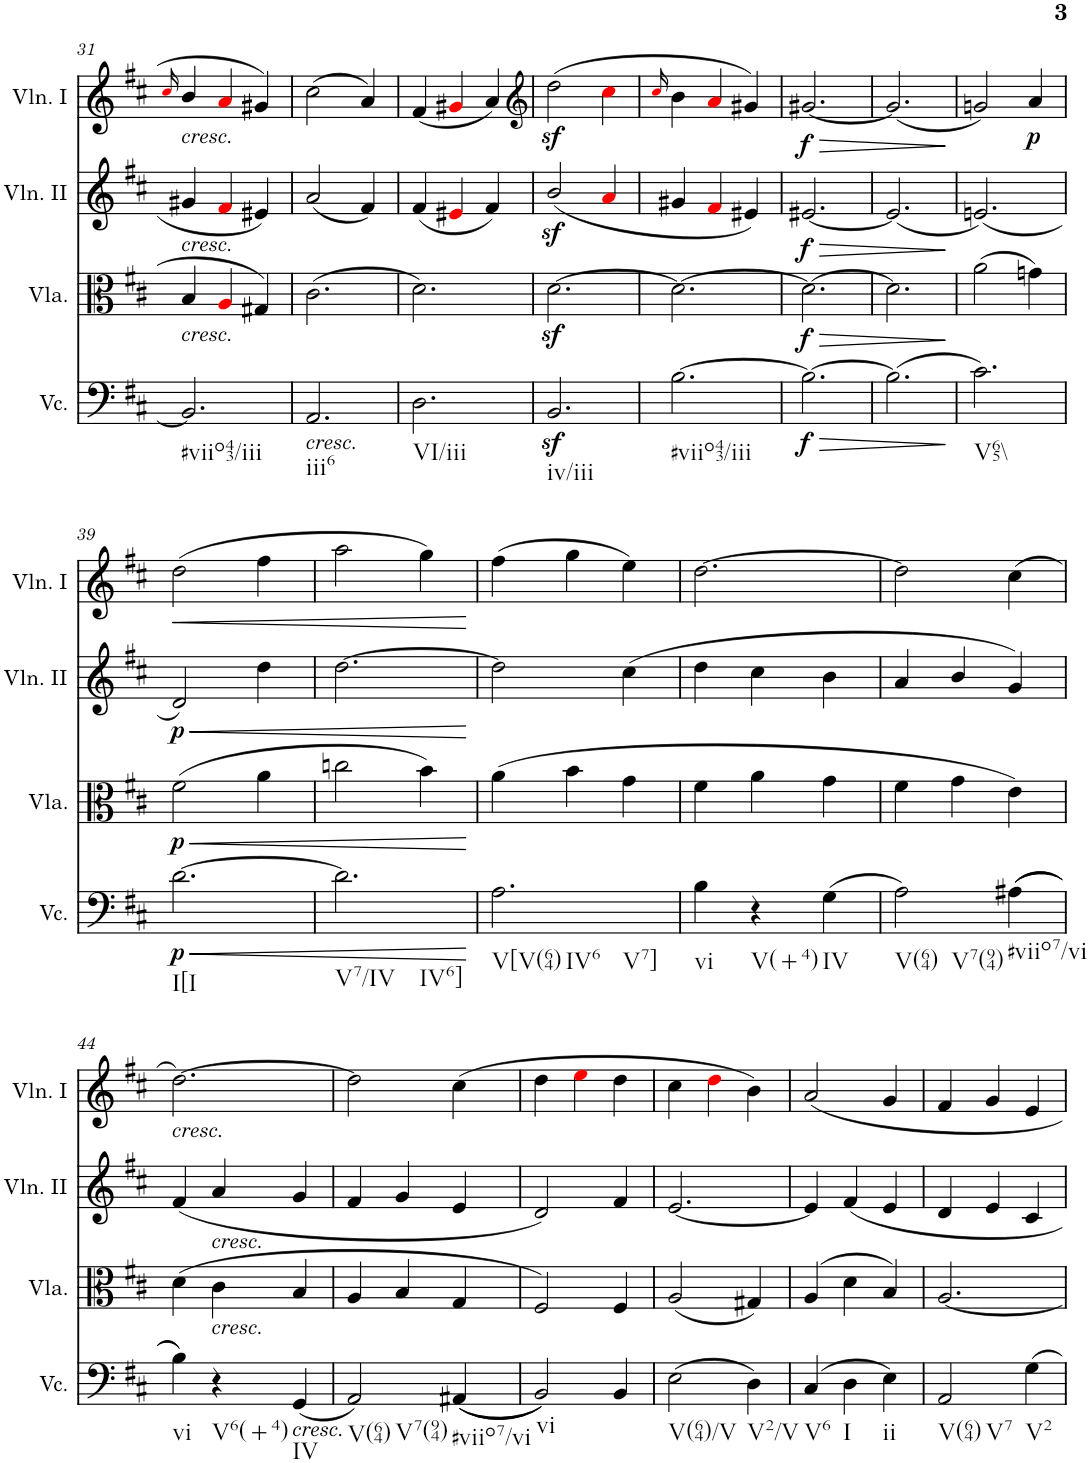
**kern	**dynam	**kern	**dynam	**kern	**dynam	**kern	**dynam
*part4	*part4	*part3	*part3	*part2	*part2	*part1	*part1
*staff4	*staff4	*staff3	*staff3	*staff2	*staff2	*staff1	*staff1
*I"Violoncello	*	*I"Viola	*	*I"Violino II	*	*I"Violino I	*
*I'Vc.	*	*I'Vla.	*	*I'Vln. II	*	*I'Vln. I	*
!!LO:PB:g=z
*clefF4	*	*clefC3	*	*clefG2	*	*clefG2	*
*k[f#c#]	*	*k[f#c#]	*	*k[f#c#]	*	*k[f#c#]	*
*M3/4	*	*M3/4	*	*M3/4	*	*M3/4	*
=31	=31	=31	=31	=31	=31	=31	=31
.	.	.	.	.	.	16qcc#i/	.
!	!	!	!	!	!	!LO:TX:b:i:t=cresc.	!
!	!	!	!	!LO:TX:b:i:t=cresc.	!	!	!
!	!	!LO:TX:b:i:t=cresc.	!	!	!	!	!
!LO:TX:b:t=#viio43/iii	!	!	!	!	!	!	!
2.BB/]	.	4B/	.	4g#X/	.	4b/	.
.	.	4Ai/	.	4f#i/	.	4ai/	.
.	.	4G#X/	.	4e#X/	.	4g#X/	.
=32	=32	=32	=32	=32	=32	=32	=32
!LO:TX:b:i:t=cresc.	!	!	!	!	!	!	!
!LO:TX:b:t=iii6	!	!	!	!	!	!	!
2.AA/	.	(2.c#\	.	(2a/	.	(2cc#\	.
.	.	.	.	4f#/)	.	4a/)	.
=33	=33	=33	=33	=33	=33	=33	=33
!LO:TX:b:t=VI/iii	!	!	!	!	!	!	!
2.D\	.	2.d\)	.	(4f#/	.	(4f#/	.
.	.	.	.	4e#Xi/	.	4g#Xi/	.
.	.	.	.	4f#/)	.	4a/)	.
=34	=34	=34	=34	=34	=34	=34	=34
*	*	*	*	*	*	*clefG2	*
!LO:TX:b:t=iv/iii	!	!	!	!	!	!	!
2.BBz</	.	[2.dz<\	.	(2bz</	.	(2ddz<\	.
.	.	.	.	4ai/	.	4cc#i\	.
=35	=35	=35	=35	=35	=35	=35	=35
.	.	.	.	.	.	16qcc#i/	.
!LO:TX:b:t=#viio43/iii	!	!	!	!	!	!	!
[2.B\	.	2.d\_	.	4g#X/	.	4b\	.
.	.	.	.	4f#i/	.	4ai/	.
.	.	.	.	4e#X/)	.	4g#X/)	.
=36	=36	=36	=36	=36	=36	=36	=36
!	!LO:HP:b	!	!LO:HP:b	!	!LO:HP:b	!	!LO:HP:b
!	!LO:DY:n=1:b	!	!LO:DY:n=1:b	!	!LO:DY:n=1:b	!	!LO:DY:n=1:b
2.B\_	> f	2.d\_	> f	[2.e#X/	> f	[2.g#X/	> f
=37	=37	=37	=37	=37	=37	=37	=37
(2.B\]	.	2.d\]	.	(2.e#/]	.	(2.g#/]	.
.	]	.	]	.	]	.	]
=38	=38	=38	=38	=38	=38	=38	=38
!LO:TX:b:t=V65\\	!	!	!	!	!	!	!
2.c#\)	.	(2a\	.	(2.en/)	.	2gn/)	.
!	!	!	!	!	!	!	!LO:DY:b
.	.	4gn\)	.	.	.	4a/	p
!!LO:LB:g=z
=39	=39	=39	=39	=39	=39	=39	=39
!LO:TX:b:t=I[I	!	!	!	!	!	!	!
!	!LO:HP:b	!	!LO:HP:b	!	!LO:HP:b	!	!LO:HP:b
!	!LO:DY:n=1:b	!	!LO:DY:n=1:b	!	!LO:DY:n=1:b	!	!
[2.d\	< p	(2f#\	< p	2d/)	< p	(2dd\	<
.	.	4a\	.	4dd\	.	4ff#\	.
=40	=40	=40	=40	=40	=40	=40	=40
!LO:TX:b:t=V7/IV	!	!	!	!	!	!	!
!LO:TX:b:t=IV6]	!	!	!	!	!	!	!
2.d\]	.	2ccn\	.	[2.dd\	.	2aa\	.
.	.	4b\)	.	.	.	4gg\)	.
.	[	.	[	.	[	.	[
=41	=41	=41	=41	=41	=41	=41	=41
!LO:TX:b:t=V[V(64)	!	!	!	!	!	!	!
!LO:TX:b:t=IV6	!	!	!	!	!	!	!
!LO:TX:b:t=V7]	!	!	!	!	!	!	!
2.A\	.	(4a\	.	2dd\]	.	(4ff#\	.
.	.	4b\	.	.	.	4gg\	.
.	.	4g\	.	(4cc#\	.	4ee\)	.
=42	=42	=42	=42	=42	=42	=42	=42
!LO:TX:b:t=vi	!	!	!	!	!	!	!
4B\	.	4f#\	.	4dd\	.	[2.dd\	.
!LO:TX:b:t=V(+4)	!	!	!	!	!	!	!
4r	.	4a\	.	4cc#\	.	.	.
!LO:TX:b:t=IV	!	!	!	!	!	!	!
(4G\	.	4g\	.	4b\	.	.	.
=43	=43	=43	=43	=43	=43	=43	=43
!LO:TX:b:t=V(64)	!	!	!	!	!	!	!
!LO:TX:b:t=V7(94)	!	!	!	!	!	!	!
2A\)	.	4f#\	.	4a/	.	2dd\]	.
.	.	4g\	.	4b/	.	.	.
!LO:TX:b:t=#viio7/vi	!	!	!	!	!	!	!
((4A#X\	.	4e\)	.	4g/)	.	(4cc#\	.
!!LO:LB:g=z
=44	=44	=44	=44	=44	=44	=44	=44
!	!	!	!	!	!	!LO:TX:b:i:t=cresc.	!
!LO:TX:b:t=vi	!	!	!	!	!	!	!
4B\))	.	(4d\	.	(4f#/	.	[2.dd\)	.
!	!	!	!	!LO:TX:b:i:t=cresc.	!	!	!
!	!	!LO:TX:b:i:t=cresc.	!	!	!	!	!
!LO:TX:b:t=V6(+4)	!	!	!	!	!	!	!
4r	.	4c#\	.	4a/	.	.	.
!LO:TX:b:i:t=cresc.	!	!	!	!	!	!	!
!LO:TX:b:t=IV	!	!	!	!	!	!	!
(4GG/	.	4B/	.	4g/	.	.	.
=45	=45	=45	=45	=45	=45	=45	=45
!LO:TX:b:t=V(64)	!	!	!	!	!	!	!
!LO:TX:b:t=V7(94)	!	!	!	!	!	!	!
2AA/)	.	4A/	.	4f#/	.	2dd\]	.
.	.	4B/	.	4g/	.	.	.
!LO:TX:b:t=#viio7/vi	!	!	!	!	!	!	!
((4AA#X/	.	4G/	.	4e/	.	(4cc#\	.
=46	=46	=46	=46	=46	=46	=46	=46
!LO:TX:b:t=vi	!	!	!	!	!	!	!
2BB/))	.	2F#/)	.	2d/)	.	4dd\	.
.	.	.	.	.	.	4eei\	.
4BB/	.	4F#/	.	4f#/	.	4dd\	.
=47	=47	=47	=47	=47	=47	=47	=47
!LO:TX:b:t=V(64)/V	!	!	!	!	!	!	!
(2E\	.	(2A/	.	[2.e/	.	4cc#\	.
.	.	.	.	.	.	4ddi\	.
!LO:TX:b:t=V2/V	!	!	!	!	!	!	!
4D\)	.	4G#X/)	.	.	.	4b\)	.
=48	=48	=48	=48	=48	=48	=48	=48
!LO:TX:b:t=V6	!	!	!	!	!	!	!
(4C#/	.	(4A/	.	4e/]	.	2a/	.
!LO:TX:b:t=I	!	!	!	!	!	!	!
4D\	.	4d\	.	4f#/	.	.	.
!LO:TX:b:t=ii	!	!	!	!	!	!	!
4E\)	.	4B/)	.	4e/	.	4g/	.
=49	=49	=49	=49	=49	=49	=49	=49
!LO:TX:b:t=V(64)	!	!	!	!	!	!	!
!LO:TX:b:t=V7	!	!	!	!	!	!	!
2AA/	.	[2.A/	.	4d/	.	4f#/	.
.	.	.	.	4e/	.	4g/	.
!LO:TX:b:t=V2	!	!	!	!	!	!	!
4G\	.	.	.	4c#/	.	4e/	.
=	=	=	=	=	=	=	=
*-	*-	*-	*-	*-	*-	*-	*-
